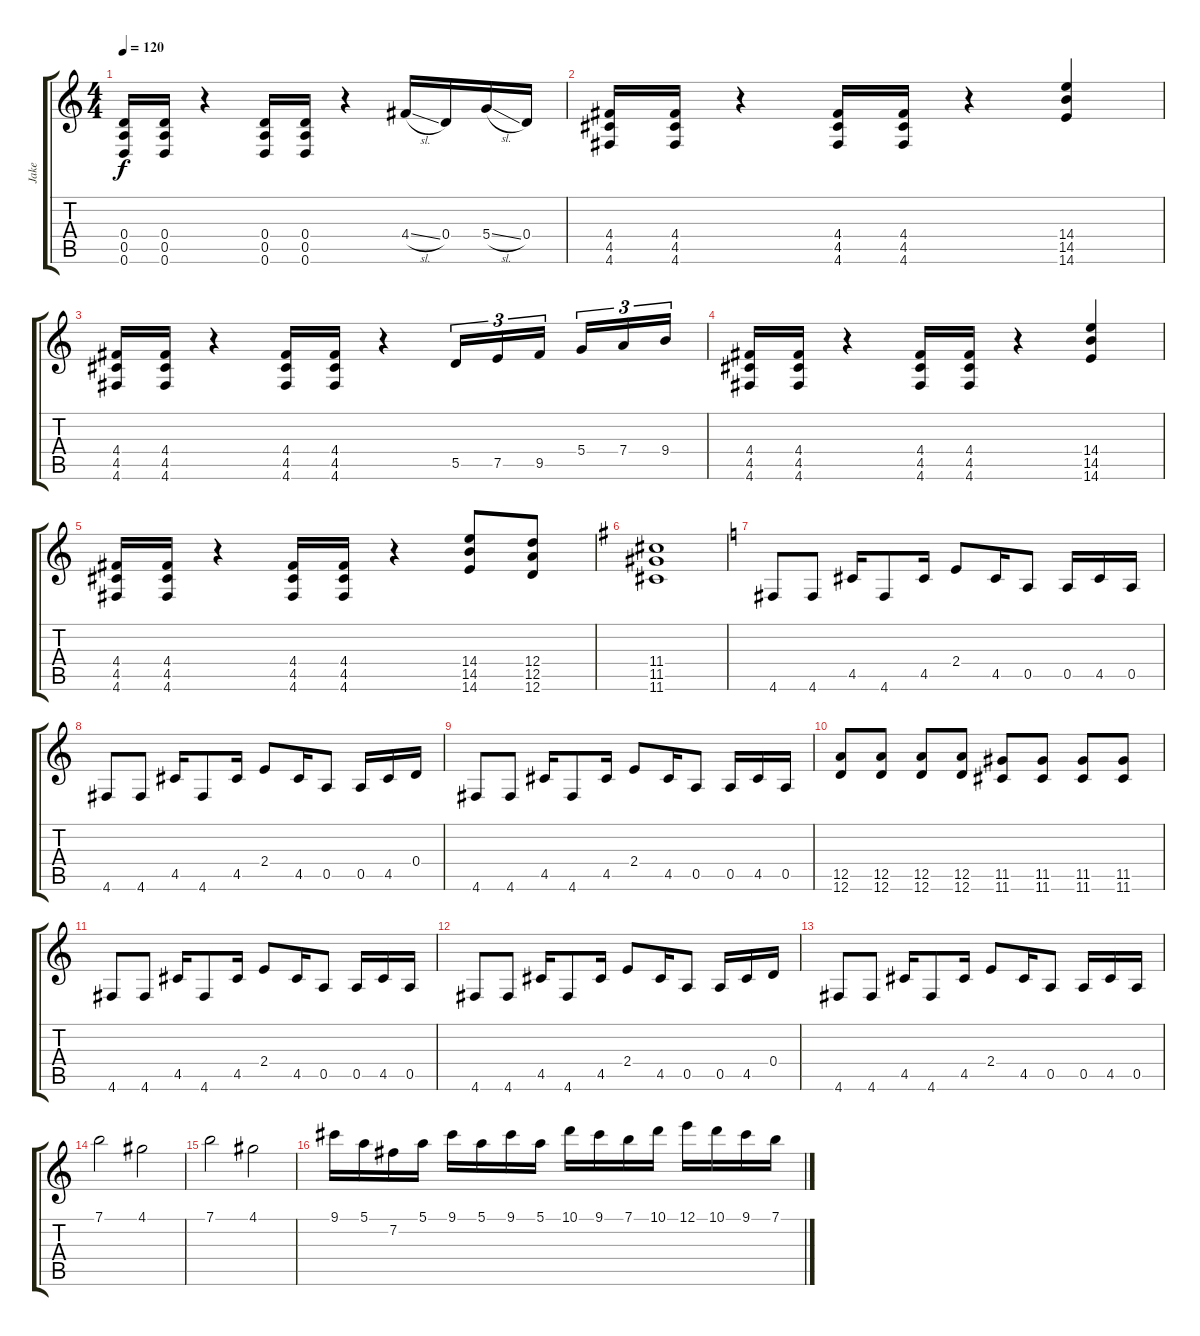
\track ("Jake" "Jake") {instrument distortionguitar}
\staff {score tabs}
\tuning (E4 B3 G3 D3 A2 D2) {hide}
\ts (4 4)
\tempo 120
\clef g2
\ks c
(0.4 0.5 0.6).16{dy f} (0.4 0.5 0.6).16 r.4 (0.4 0.5 0.6).16 (0.4 0.5 0.6).16 r.4 4.4{sl}.16 0.4.16 5.4{sl}.16 0.4.16 |
(4.4 4.5 4.6).16 (4.4 4.5 4.6).16 r.4 (4.4 4.5 4.6).16 (4.4 4.5 4.6).16 r.4 (14.4 14.5 14.6).4 |
(4.4 4.5 4.6).16 (4.4 4.5 4.6).16 r.4 (4.4 4.5 4.6).16 (4.4 4.5 4.6).16 r.4 5.5.16{tu (3 2)} 7.5.16{tu (3 2)} 9.5.16{tu (3 2) beam splitsecondary} 5.4.16{tu (3 2)} 7.4.16{tu (3 2)} 9.4.16{tu (3 2)} |
(4.4 4.5 4.6).16 (4.4 4.5 4.6).16 r.4 (4.4 4.5 4.6).16 (4.4 4.5 4.6).16 r.4 (14.4 14.5 14.6).4 |
(4.4 4.5 4.6).16 (4.4 4.5 4.6).16 r.4 (4.4 4.5 4.6).16 (4.4 4.5 4.6).16 r.4 (14.4 14.5 14.6).8 (12.4 12.5 12.6).8 |
\ks eminor
(11.4 11.5 11.6).1 |
\ks c
4.6.8 4.6.8 4.5.16 4.6.8 4.5.16 2.4.8 4.5.16 0.5.8 0.5.16 4.5.16 0.5.16 |
4.6.8 4.6.8 4.5.16 4.6.8 4.5.16 2.4.8 4.5.16 0.5.8 0.5.16 4.5.16 0.4.16 |
4.6.8 4.6.8 4.5.16 4.6.8 4.5.16 2.4.8 4.5.16 0.5.8 0.5.16 4.5.16 0.5.16 |
(12.5 12.6).8 (12.5 12.6).8 (12.5 12.6).8 (12.5 12.6).8 (11.5 11.6).8 (11.5 11.6).8 (11.5 11.6).8 (11.5 11.6).8 |
4.6.8 4.6.8 4.5.16 4.6.8 4.5.16 2.4.8 4.5.16 0.5.8 0.5.16 4.5.16 0.5.16 |
4.6.8 4.6.8 4.5.16 4.6.8 4.5.16 2.4.8 4.5.16 0.5.8 0.5.16 4.5.16 0.4.16 |
4.6.8 4.6.8 4.5.16 4.6.8 4.5.16 2.4.8 4.5.16 0.5.8 0.5.16 4.5.16 0.5.16 |
7.1.2 4.1.2 |
7.1.2 4.1.2 |
9.1.16 5.1.16 7.2.16 5.1.16 9.1.16 5.1.16 9.1.16 5.1.16 10.1.16 9.1.16 7.1.16 10.1.16 12.1.16 10.1.16 9.1.16 7.1.16
